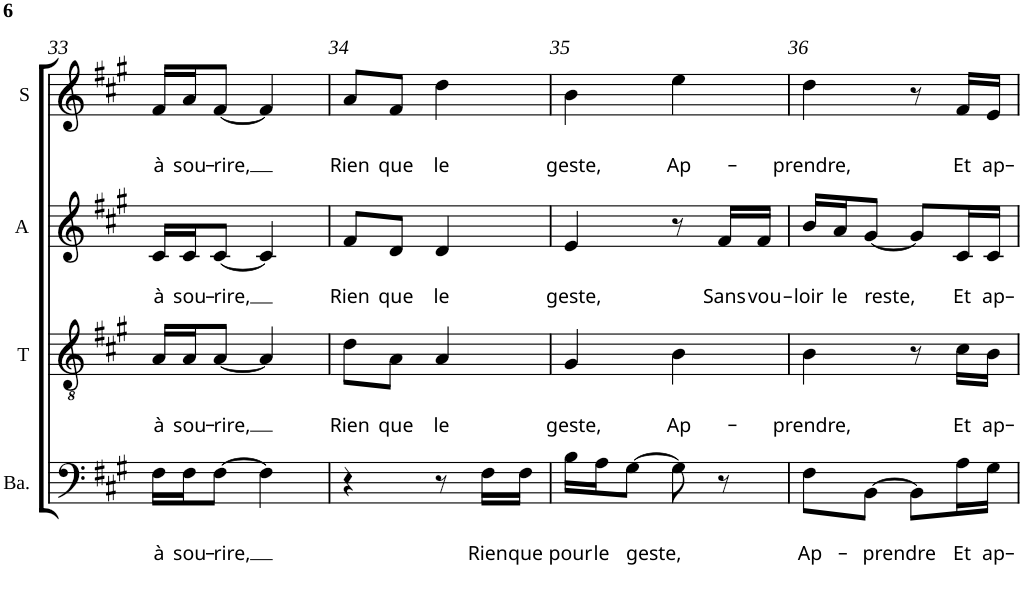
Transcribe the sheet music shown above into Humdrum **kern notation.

**kern	**text	**text	**kern	**text	**text	**kern	**text	**text	**kern	**text	**text
*part4	*part4	*part4	*part3	*part3	*part3	*part2	*part2	*part2	*part1	*part1	*part1
*staff4	*staff4	*staff4	*staff3	*staff3	*staff3	*staff2	*staff2	*staff2	*staff1	*staff1	*staff1
*I"Basse	*	*	*I"Ténor	*	*	*I"Alto	*	*	*I"Soprano	*	*
*I'Ba.	*	*	*I'T	*	*	*I'A	*	*	*I'S	*	*
!!LO:PB:g=z
*clefF4	*	*	*clefGv2	*	*	*clefG2	*	*	*clefG2	*	*
*k[f#c#g#]	*	*	*k[f#c#g#]	*	*	*k[f#c#g#]	*	*	*k[f#c#g#]	*	*
*f#:	*	*	*f#:	*	*	*f#:	*	*	*f#:	*	*
*M2/4	*	*	*M2/4	*	*	*M2/4	*	*	*M2/4	*	*
=33	=33	=33	=33	=33	=33	=33	=33	=33	=33	=33	=33
!	!	!LO:LY:b	!	!	!LO:LY:b	!	!	!LO:LY:b	!	!	!LO:LY:b
16F#\LL	.	à	16A/LL	.	à	16c#/LL	.	à	16f#/LL	.	à
!	!	!LO:LY:b	!	!	!LO:LY:b	!	!	!LO:LY:b	!	!	!LO:LY:b
16F#\J	.	sou-	16A/J	.	sou-	16c#/J	.	sou-	16a/J	.	sou-
!	!	!LO:LY:b	!	!	!LO:LY:b	!	!	!LO:LY:b	!	!	!LO:LY:b
[8F#\J	.	-rire,	[8A/J	.	-rire,	[8c#/J	.	-rire,	[8f#/J	.	-rire,
4F#\]	.	.	4A/]	.	.	4c#/]	.	.	4f#/]	.	.
=34	=34	=34	=34	=34	=34	=34	=34	=34	=34	=34	=34
!	!	!	!	!	!LO:LY:b	!	!	!LO:LY:b	!	!	!LO:LY:b
4r	.	.	8d\L	.	Rien	8f#/L	.	Rien	8a/L	.	Rien
!	!	!	!	!	!LO:LY:b	!	!	!LO:LY:b	!	!	!LO:LY:b
.	.	.	8A\J	.	que	8d/J	.	que	8f#/J	.	que
!	!	!	!	!	!LO:LY:b	!	!	!LO:LY:b	!	!	!LO:LY:b
8r	.	.	4A/	.	le	4d/	.	le	4dd\	.	le
!	!	!LO:LY:b	!	!	!	!	!	!	!	!	!
16F#\LL	.	Rien	.	.	.	.	.	.	.	.	.
!	!	!LO:LY:b	!	!	!	!	!	!	!	!	!
16F#\JJ	.	que	.	.	.	.	.	.	.	.	.
=35	=35	=35	=35	=35	=35	=35	=35	=35	=35	=35	=35
!	!	!LO:LY:b	!	!	!LO:LY:b	!	!	!LO:LY:b	!	!	!LO:LY:b
16B\LL	.	pour	4G#/	.	geste,	4e/	.	geste,	4b\	.	geste,
!	!	!LO:LY:b	!	!	!	!	!	!	!	!	!
16A\J	.	le	.	.	.	.	.	.	.	.	.
!	!	!LO:LY:b	!	!	!	!	!	!	!	!	!
[8G#\J	.	geste,	.	.	.	.	.	.	.	.	.
!	!	!	!	!	!LO:LY:b	!	!	!	!	!	!LO:LY:b
8G#\]	.	.	4B\	.	Ap-	8r	.	.	4ee\	.	Ap-
!	!	!	!	!	!	!	!	!LO:LY:b	!	!	!
8r	.	.	.	.	.	16f#/LL	.	Sans	.	.	.
!	!	!	!	!	!	!	!	!LO:LY:b	!	!	!
.	.	.	.	.	.	16f#/JJ	.	vou-	.	.	.
=36	=36	=36	=36	=36	=36	=36	=36	=36	=36	=36	=36
!	!	!LO:LY:b	!	!	!LO:LY:b	!	!	!LO:LY:b	!	!	!LO:LY:b
8F#\L	.	Ap-	4B\	.	-prendre,	16b/LL	.	-loir	4dd\	.	-prendre,
!	!	!	!	!	!	!	!	!LO:LY:b	!	!	!
.	.	.	.	.	.	16a/J	.	le	.	.	.
!	!	!LO:LY:b	!	!	!	!	!	!LO:LY:b	!	!	!
[8BB\J	.	-prendre	.	.	.	[8g#/J	.	reste,	.	.	.
8BB\L]	.	.	8r	.	.	8g#/L]	.	.	8r	.	.
!	!	!LO:LY:b	!	!	!LO:LY:b	!	!	!LO:LY:b	!	!	!LO:LY:b
16A\L	.	Et	16c#\LL	.	Et	16c#/L	.	Et	16f#/LL	.	Et
!	!	!LO:LY:b	!	!	!LO:LY:b	!	!	!LO:LY:b	!	!	!LO:LY:b
16G#\JJ	.	ap-	16B\JJ	.	ap-	16c#/JJ	.	ap-	16e/JJ	.	ap-
=	=	=	=	=	=	=	=	=	=	=	=
*-	*-	*-	*-	*-	*-	*-	*-	*-	*-	*-	*-
